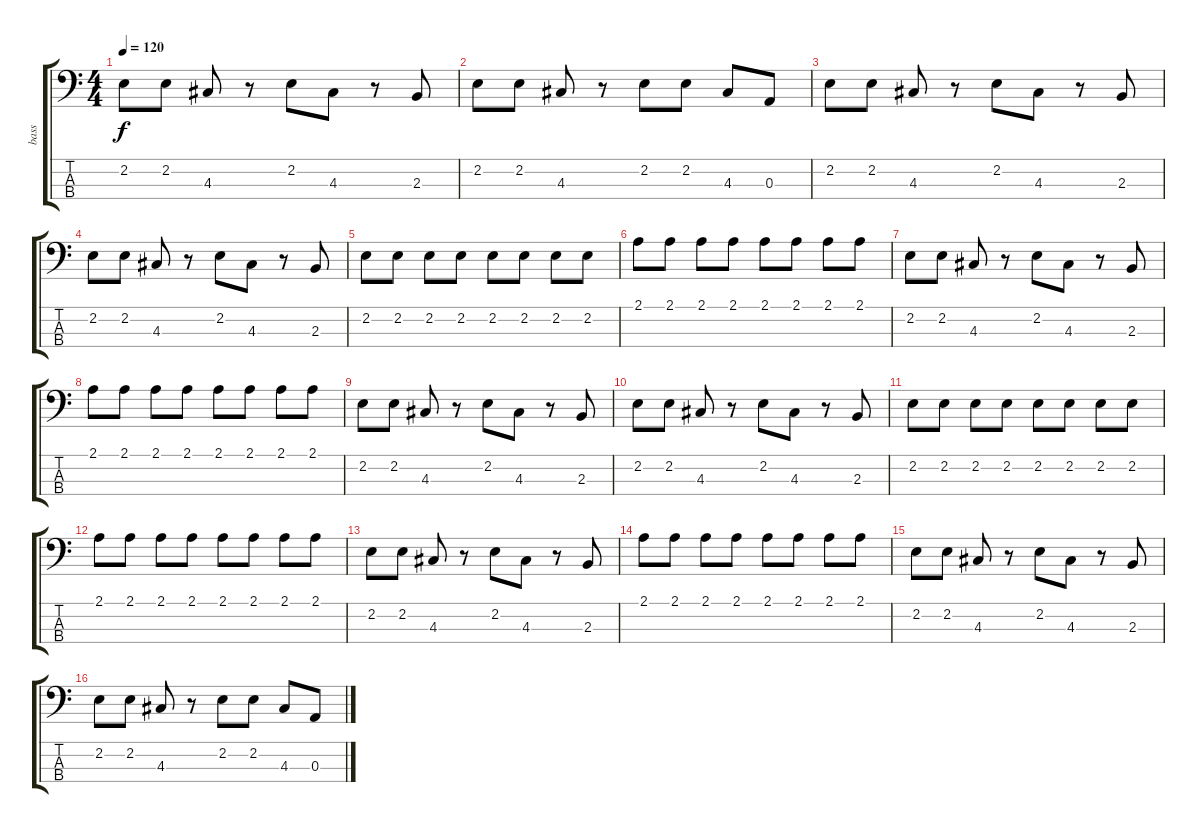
\track ("bass" "bass") {instrument electricbassfinger}
\staff {score tabs}
\tuning (G2 D2 A1 E1) {hide}
\ts (4 4)
\tempo 120
\clef f4
\ks c
2.2.8{dy f} 2.2.8 4.3.8 r.8 2.2.8 4.3.8 r.8 2.3.8 |
2.2.8 2.2.8 4.3.8 r.8 2.2.8 2.2.8 4.3.8 0.3.8 |
2.2.8 2.2.8 4.3.8 r.8 2.2.8 4.3.8 r.8 2.3.8 |
2.2.8 2.2.8 4.3.8 r.8 2.2.8 4.3.8 r.8 2.3.8 |
2.2.8 2.2.8 2.2.8 2.2.8 2.2.8 2.2.8 2.2.8 2.2.8 |
2.1.8 2.1.8 2.1.8 2.1.8 2.1.8 2.1.8 2.1.8 2.1.8 |
2.2.8 2.2.8 4.3.8 r.8 2.2.8 4.3.8 r.8 2.3.8 |
2.1.8 2.1.8 2.1.8 2.1.8 2.1.8 2.1.8 2.1.8 2.1.8 |
2.2.8 2.2.8 4.3.8 r.8 2.2.8 4.3.8 r.8 2.3.8 |
2.2.8 2.2.8 4.3.8 r.8 2.2.8 4.3.8 r.8 2.3.8 |
2.2.8 2.2.8 2.2.8 2.2.8 2.2.8 2.2.8 2.2.8 2.2.8 |
2.1.8 2.1.8 2.1.8 2.1.8 2.1.8 2.1.8 2.1.8 2.1.8 |
2.2.8 2.2.8 4.3.8 r.8 2.2.8 4.3.8 r.8 2.3.8 |
2.1.8 2.1.8 2.1.8 2.1.8 2.1.8 2.1.8 2.1.8 2.1.8 |
2.2.8 2.2.8 4.3.8 r.8 2.2.8 4.3.8 r.8 2.3.8 |
2.2.8 2.2.8 4.3.8 r.8 2.2.8 2.2.8 4.3.8 0.3.8
